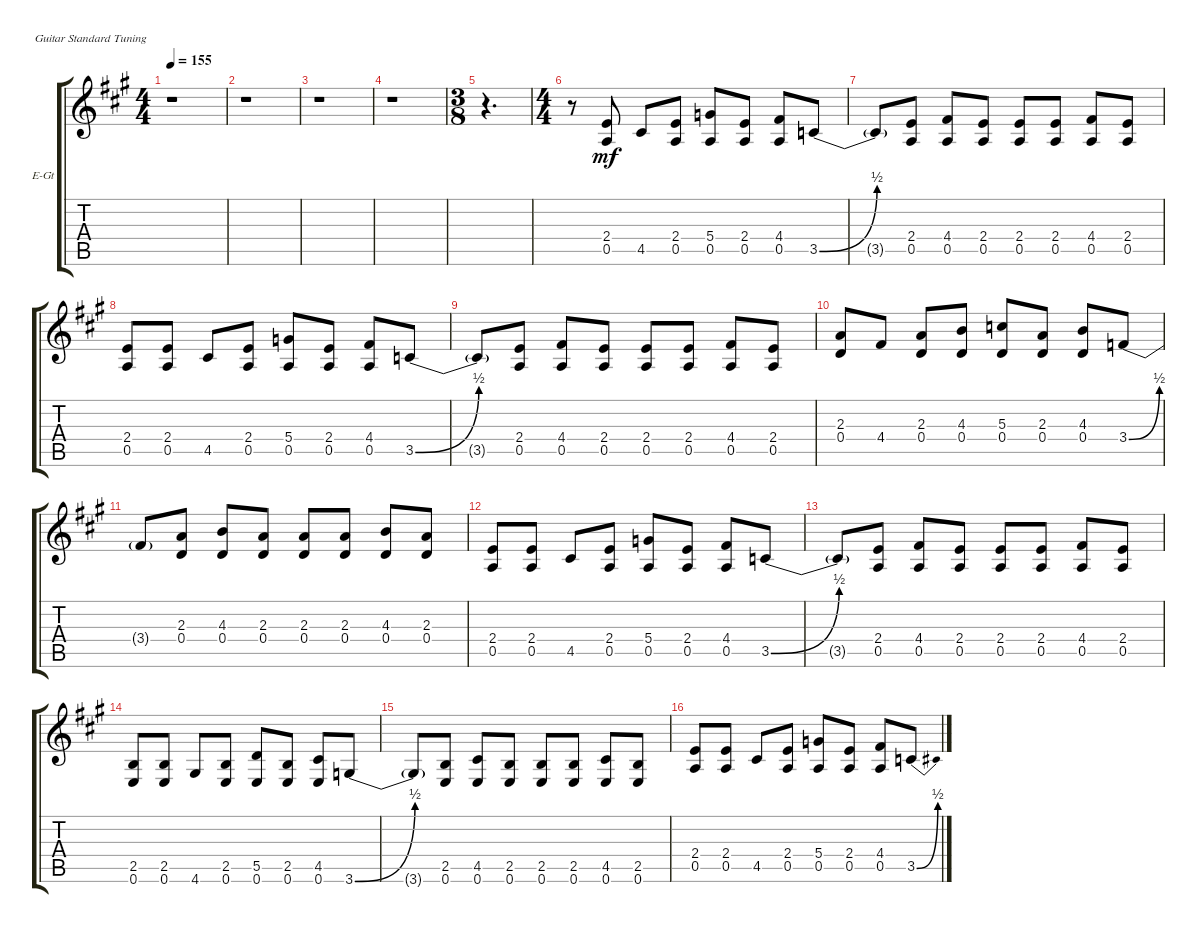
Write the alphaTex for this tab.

\defaultSystemsLayout 4
\bracketExtendMode groupsimilarinstruments
\firstSystemTrackNameOrientation horizontal
\otherSystemsTrackNameOrientation horizontal
\track ("Jimmy Page" "E-Gt") {instrument electricguitarclean}
\staff {score tabs}
\tuning (E4 B3 G3 D3 A2 E2)
\ts (4 4)
\tempo 155
\clef g2
\ks a
r.1{dy mf instrument electricguitarclean} |
r.1 |
r.1 |
r.1 |
\ts (3 8)
r.4{d} |
\ts (4 4)
r.8 (2.4 0.5).8 4.5.8 (2.4 0.5).8 (0.5 5.4).8 (2.4 0.5).8 (0.5 4.4).8 3.5{be (bend 0 0 30 2)}.8 |
3.5{be (hold 0 0 60 0) t}.8 (0.5 2.4).8 (4.4 0.5).8 (0.5 2.4).8 (2.4 0.5).8 (0.5 2.4).8 (4.4 0.5).8 (0.5 2.4).8 |
(2.4 0.5).8 (0.5 2.4).8 4.5.8 (0.5 2.4).8 (5.4 0.5).8 (0.5 2.4).8 (4.4 0.5).8 3.5{be (bend 0 0 30 2)}.8 |
3.5{be (hold 0 0 60 0) t}.8 (0.5 2.4).8 (4.4 0.5).8 (0.5 2.4).8 (2.4 0.5).8 (0.5 2.4).8 (4.4 0.5).8 (0.5 2.4).8 |
(2.3 0.4).8 4.4.8 (0.4 2.3).8 (4.3 0.4).8 (0.4 5.3).8 (2.3 0.4).8 (0.4 4.3).8 3.4{be (bend 0 0 30 2)}.8 |
3.4{be (hold 0 0 60 0) t}.8 (0.4 2.3).8 (4.3 0.4).8 (0.4 2.3).8 (2.3 0.4).8 (0.4 2.3).8 (4.3 0.4).8 (0.4 2.3).8 |
(2.4 0.5).8 (0.5 2.4).8 4.5.8 (0.5 2.4).8 (5.4 0.5).8 (0.5 2.4).8 (4.4 0.5).8 3.5{be (bend 0 0 30 2)}.8 |
3.5{be (hold 0 0 60 0) t}.8 (2.4 0.5).8 (0.5 4.4).8 (2.4 0.5).8 (0.5 2.4).8 (2.4 0.5).8 (0.5 4.4).8 (2.4 0.5).8 |
(2.5 0.6).8 (0.6 2.5).8 4.6.8 (0.6 2.5).8 (5.5 0.6).8 (0.6 2.5).8 (4.5 0.6).8 3.6{be (bend 0 0 30 2)}.8 |
3.6{be (hold 0 0 60 0) t}.8 (0.6 2.5).8 (4.5 0.6).8 (0.6 2.5).8 (2.5 0.6).8 (0.6 2.5).8 (4.5 0.6).8 (0.6 2.5).8 |
(2.4 0.5).8 (0.5 2.4).8 4.5.8 (0.5 2.4).8 (5.4 0.5).8 (0.5 2.4).8 (4.4 0.5).8 3.5{be (bend 0 0 30 2)}.8
